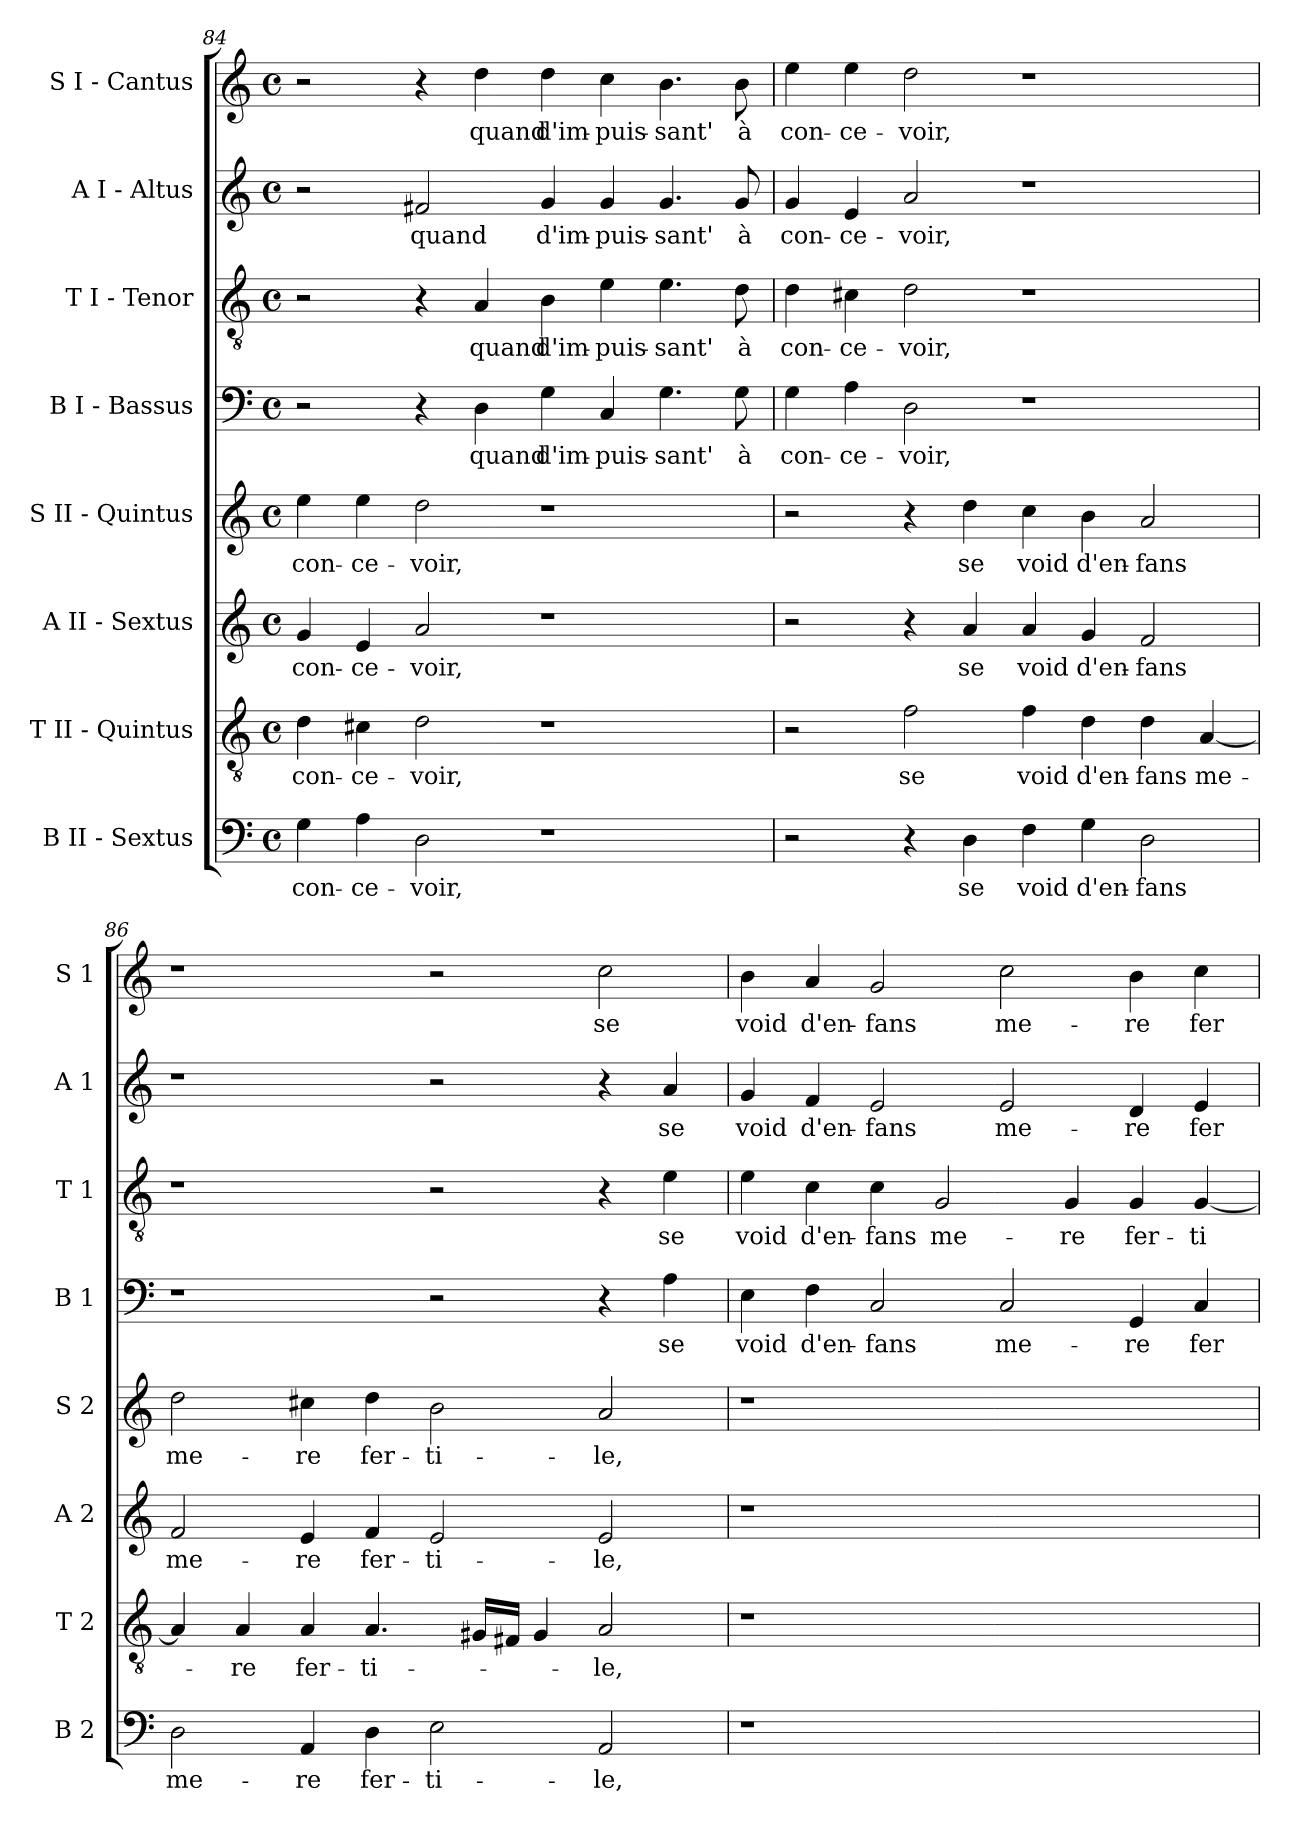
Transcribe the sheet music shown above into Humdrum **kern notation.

**kern	**text	**kern	**text	**kern	**text	**kern	**text	**kern	**text	**kern	**text	**kern	**text	**kern	**text
*part8	*part8	*part7	*part7	*part6	*part6	*part5	*part5	*part4	*part4	*part3	*part3	*part2	*part2	*part1	*part1
*staff8	*staff8	*staff7	*staff7	*staff6	*staff6	*staff5	*staff5	*staff4	*staff4	*staff3	*staff3	*staff2	*staff2	*staff1	*staff1
*I"B II - Sextus	*	*I"T II - Quintus	*	*I"A II - Sextus	*	*I"S II - Quintus	*	*I"B I - Bassus	*	*I"T I - Tenor	*	*I"A I - Altus	*	*I"S I - Cantus	*
*I'B 2	*	*I'T 2	*	*I'A 2	*	*I'S 2	*	*I'B 1	*	*I'T 1	*	*I'A 1	*	*I'S 1	*
*clefF4	*	*clefGv2	*	*clefG2	*	*clefG2	*	*clefF4	*	*clefGv2	*	*clefG2	*	*clefG2	*
*k[]	*	*k[]	*	*k[]	*	*k[]	*	*k[]	*	*k[]	*	*k[]	*	*k[]	*
*C:	*	*C:	*	*C:	*	*C:	*	*C:	*	*C:	*	*C:	*	*C:	*
*M4/4	*	*M4/4	*	*M4/4	*	*M4/4	*	*M4/4	*	*M4/4	*	*M4/4	*	*M4/4	*
*met(c)	*	*met(c)	*	*met(c)	*	*met(c)	*	*met(c)	*	*met(c)	*	*met(c)	*	*met(c)	*
=84	=84	=84	=84	=84	=84	=84	=84	=84	=84	=84	=84	=84	=84	=84	=84
!	!LO:LY:b	!	!LO:LY:b	!	!LO:LY:b	!	!LO:LY:b	!	!	!	!	!	!	!	!
4G\	con-	4d\	con-	4g/	con-	4ee\	con-	2r	.	2r	.	2r	.	2r	.
!	!LO:LY:b	!	!LO:LY:b	!	!LO:LY:b	!	!LO:LY:b	!	!	!	!	!	!	!	!
4A\	-ce-	4c#X\	-ce-	4e/	-ce-	4ee\	-ce-	.	.	.	.	.	.	.	.
!	!LO:LY:b	!	!LO:LY:b	!	!LO:LY:b	!	!LO:LY:b	!	!	!	!	!	!LO:LY:b	!	!
2D\	-voir,	2d\	-voir,	2a/	-voir,	2dd\	-voir,	4r	.	4r	.	2f#X/	quand	4r	.
!	!	!	!	!	!	!	!	!	!LO:LY:b	!	!LO:LY:b	!	!	!	!LO:LY:b
.	.	.	.	.	.	.	.	4D\	quand	4A/	quand	.	.	4dd\	quand
!	!	!	!	!	!	!	!	!	!LO:LY:b	!	!LO:LY:b	!	!LO:LY:b	!	!LO:LY:b
1r	.	1r	.	1r	.	1r	.	4G\	d'im-	4B\	d'im-	4g/	d'im-	4dd\	d'im-
!	!	!	!	!	!	!	!	!	!LO:LY:b	!	!LO:LY:b	!	!LO:LY:b	!	!LO:LY:b
.	.	.	.	.	.	.	.	4C/	-puis-	4e\	-puis-	4g/	-puis-	4cc\	-puis-
!	!	!	!	!	!	!	!	!	!LO:LY:b	!	!LO:LY:b	!	!LO:LY:b	!	!LO:LY:b
.	.	.	.	.	.	.	.	4.G\	-sant'	4.e\	-sant'	4.g/	-sant'	4.b\	-sant'
!	!	!	!	!	!	!	!	!	!LO:LY:b	!	!LO:LY:b	!	!LO:LY:b	!	!LO:LY:b
.	.	.	.	.	.	.	.	8G\	à	8d\	à	8g/	à	8b\	à
=85	=85	=85	=85	=85	=85	=85	=85	=85	=85	=85	=85	=85	=85	=85	=85
!	!	!	!	!	!	!	!	!	!LO:LY:b	!	!LO:LY:b	!	!LO:LY:b	!	!LO:LY:b
2r	.	2r	.	2r	.	2r	.	4G\	con-	4d\	con-	4g/	con-	4ee\	con-
!	!	!	!	!	!	!	!	!	!LO:LY:b	!	!LO:LY:b	!	!LO:LY:b	!	!LO:LY:b
.	.	.	.	.	.	.	.	4A\	-ce-	4c#X\	-ce-	4e/	-ce-	4ee\	-ce-
!	!	!	!LO:LY:b	!	!	!	!	!	!LO:LY:b	!	!LO:LY:b	!	!LO:LY:b	!	!LO:LY:b
4r	.	2f\	se	4r	.	4r	.	2D\	-voir,	2d\	-voir,	2a/	-voir,	2dd\	-voir,
!	!LO:LY:b	!	!	!	!LO:LY:b	!	!LO:LY:b	!	!	!	!	!	!	!	!
4D\	se	.	.	4a/	se	4dd\	se	.	.	.	.	.	.	.	.
!	!LO:LY:b	!	!LO:LY:b	!	!LO:LY:b	!	!LO:LY:b	!	!	!	!	!	!	!	!
4F\	void	4f\	void	4a/	void	4cc\	void	1r	.	1r	.	1r	.	1r	.
!	!LO:LY:b	!	!LO:LY:b	!	!LO:LY:b	!	!LO:LY:b	!	!	!	!	!	!	!	!
4G\	d'en-	4d\	d'en-	4g/	d'en-	4b\	d'en-	.	.	.	.	.	.	.	.
!	!LO:LY:b	!	!LO:LY:b	!	!LO:LY:b	!	!LO:LY:b	!	!	!	!	!	!	!	!
2D\	-fans	4d\	-fans	2f/	-fans	2a/	-fans	.	.	.	.	.	.	.	.
!	!	!	!LO:LY:b	!	!	!	!	!	!	!	!	!	!	!	!
.	.	[4A/	me-	.	.	.	.	.	.	.	.	.	.	.	.
!!LO:PB:g=z
=86	=86	=86	=86	=86	=86	=86	=86	=86	=86	=86	=86	=86	=86	=86	=86
!	!LO:LY:b	!	!	!	!LO:LY:b	!	!LO:LY:b	!	!	!	!	!	!	!	!
2D\	me-	4A/]	.	2f/	me-	2dd\	me-	1r	.	1r	.	1r	.	1r	.
!	!	!	!LO:LY:b	!	!	!	!	!	!	!	!	!	!	!	!
.	.	4A/	-re	.	.	.	.	.	.	.	.	.	.	.	.
!	!LO:LY:b	!	!LO:LY:b	!	!LO:LY:b	!	!LO:LY:b	!	!	!	!	!	!	!	!
4AA/	-re	4A/	fer-	4e/	-re	4cc#X\	-re	.	.	.	.	.	.	.	.
!	!LO:LY:b	!	!LO:LY:b	!	!LO:LY:b	!	!LO:LY:b	!	!	!	!	!	!	!	!
4D\	fer-	4.A/	-ti-	4f/	fer-	4dd\	fer-	.	.	.	.	.	.	.	.
!	!LO:LY:b	!	!	!	!LO:LY:b	!	!LO:LY:b	!	!	!	!	!	!	!	!
2E\	-ti-	.	.	2e/	-ti-	2b\	-ti-	2r	.	2r	.	2r	.	2r	.
.	.	16G#X/LL	.	.	.	.	.	.	.	.	.	.	.	.	.
.	.	16F#X/JJ	.	.	.	.	.	.	.	.	.	.	.	.	.
.	.	4G#/	.	.	.	.	.	.	.	.	.	.	.	.	.
!	!LO:LY:b	!	!LO:LY:b	!	!LO:LY:b	!	!LO:LY:b	!	!	!	!	!	!	!	!LO:LY:b
2AA/	-le,	2A/	-le,	2e/	-le,	2a/	-le,	4r	.	4r	.	4r	.	2cc\	se
!	!	!	!	!	!	!	!	!	!LO:LY:b	!	!LO:LY:b	!	!LO:LY:b	!	!
.	.	.	.	.	.	.	.	4A\	se	4e\	se	4a/	se	.	.
=87	=87	=87	=87	=87	=87	=87	=87	=87	=87	=87	=87	=87	=87	=87	=87
!	!	!	!	!	!	!	!	!	!LO:LY:b	!	!LO:LY:b	!	!LO:LY:b	!	!LO:LY:b
1r	.	1r	.	1r	.	1r	.	4E\	void	4e\	void	4g/	void	4b\	void
!	!	!	!	!	!	!	!	!	!LO:LY:b	!	!LO:LY:b	!	!LO:LY:b	!	!LO:LY:b
.	.	.	.	.	.	.	.	4F\	d'en-	4c\	d'en-	4f/	d'en-	4a/	d'en-
!	!	!	!	!	!	!	!	!	!LO:LY:b	!	!LO:LY:b	!	!LO:LY:b	!	!LO:LY:b
.	.	.	.	.	.	.	.	2C/	-fans	4c\	-fans	2e/	-fans	2g/	-fans
!	!	!	!	!	!	!	!	!	!	!	!LO:LY:b	!	!	!	!
.	.	.	.	.	.	.	.	.	.	2G/	me-	.	.	.	.
!	!	!	!	!	!	!	!	!	!LO:LY:b	!	!	!	!LO:LY:b	!	!LO:LY:b
1ryy	.	1ryy	.	1ryy	.	1ryy	.	2C/	me-	.	.	2e/	me-	2cc\	me-
!	!	!	!	!	!	!	!	!	!	!	!LO:LY:b	!	!	!	!
.	.	.	.	.	.	.	.	.	.	4G/	-re	.	.	.	.
!	!	!	!	!	!	!	!	!	!LO:LY:b	!	!LO:LY:b	!	!LO:LY:b	!	!LO:LY:b
.	.	.	.	.	.	.	.	4GG/	-re	4G/	fer-	4d/	-re	4b\	-re
!	!	!	!	!	!	!	!	!	!LO:LY:b	!	!LO:LY:b	!	!LO:LY:b	!	!LO:LY:b
.	.	.	.	.	.	.	.	4C/	fer-	[4G/	-ti-	4e/	fer-	4cc\	fer-
=	=	=	=	=	=	=	=	=	=	=	=	=	=	=	=
*-	*-	*-	*-	*-	*-	*-	*-	*-	*-	*-	*-	*-	*-	*-	*-
